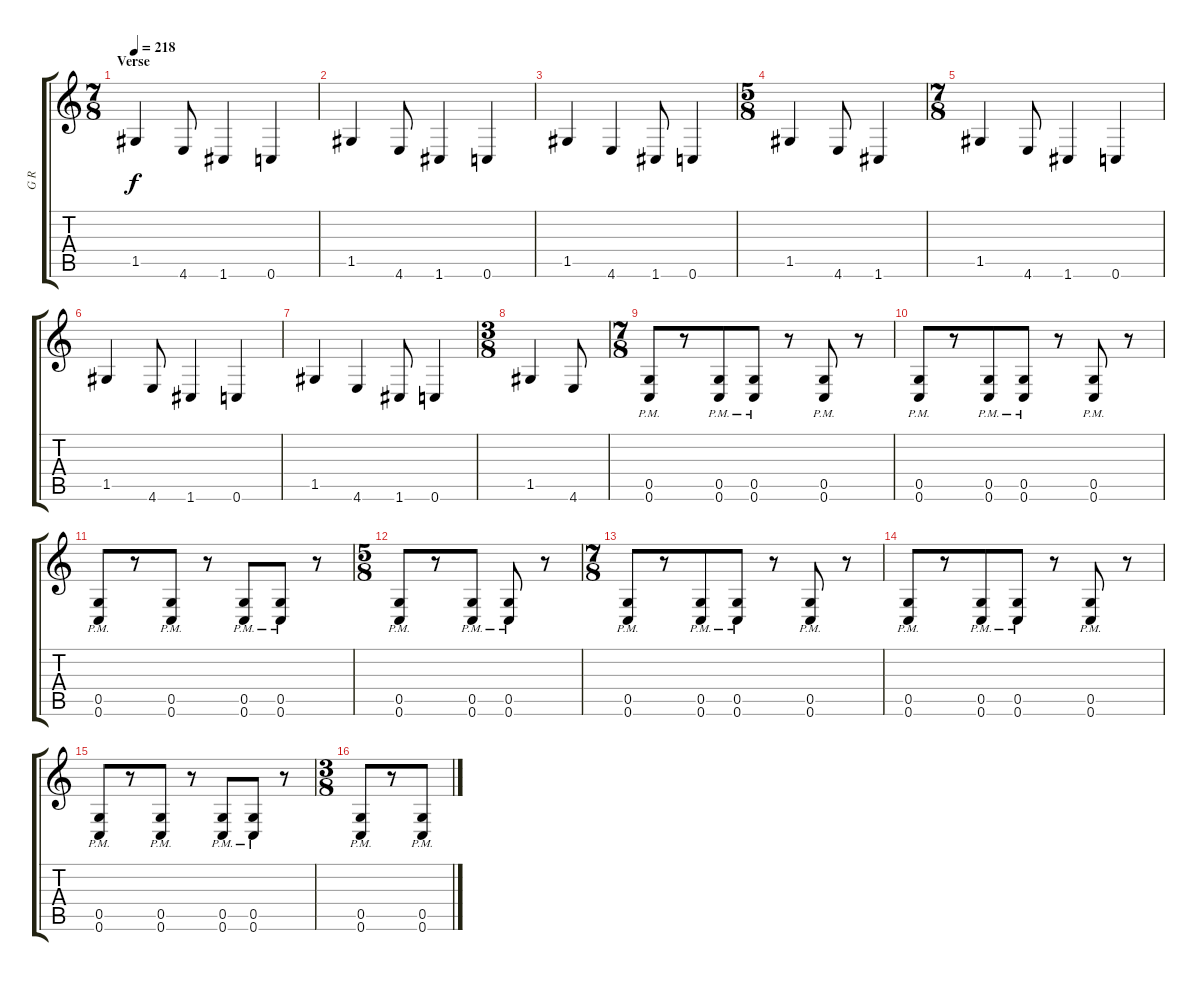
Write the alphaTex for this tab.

\track ("G R" "G R") {instrument distortionguitar}
\staff {score tabs}
\tuning (D4 A3 F3 C3 G2 C2) {hide}
\ts (7 8)
\section ("" "Verse")
\tempo 218
\clef g2
\ks c
1.5.4{dy f} 4.6.8 1.6.4 0.6.4 |
1.5.4 4.6.8 1.6.4 0.6.4 |
1.5.4 4.6.4 1.6.8 0.6.4 |
\ts (5 8)
1.5.4 4.6.8 1.6.4 |
\ts (7 8)
1.5.4 4.6.8 1.6.4 0.6.4 |
1.5.4 4.6.8 1.6.4 0.6.4 |
1.5.4 4.6.4 1.6.8 0.6.4 |
\ts (3 8)
1.5.4 4.6.8 |
\ts (7 8)
(0.5{pm} 0.6{pm}).8 r.8 (0.5{pm} 0.6{pm}).8 (0.5{pm} 0.6{pm}).8 r.8 (0.5{pm} 0.6{pm}).8 r.8 |
(0.5{pm} 0.6{pm}).8 r.8 (0.5{pm} 0.6{pm}).8 (0.5{pm} 0.6{pm}).8 r.8 (0.5{pm} 0.6{pm}).8 r.8 |
(0.5{pm} 0.6{pm}).8 r.8 (0.5{pm} 0.6{pm}).8 r.8 (0.5{pm} 0.6{pm}).8 (0.5{pm} 0.6{pm}).8 r.8 |
\ts (5 8)
(0.5{pm} 0.6{pm}).8 r.8 (0.5{pm} 0.6{pm}).8 (0.5{pm} 0.6{pm}).8 r.8 |
\ts (7 8)
(0.5{pm} 0.6{pm}).8 r.8 (0.5{pm} 0.6{pm}).8 (0.5{pm} 0.6{pm}).8 r.8 (0.5{pm} 0.6{pm}).8 r.8 |
(0.5{pm} 0.6{pm}).8 r.8 (0.5{pm} 0.6{pm}).8 (0.5{pm} 0.6{pm}).8 r.8 (0.5{pm} 0.6{pm}).8 r.8 |
(0.5{pm} 0.6{pm}).8 r.8 (0.5{pm} 0.6{pm}).8 r.8 (0.5{pm} 0.6{pm}).8 (0.5{pm} 0.6{pm}).8 r.8 |
\ts (3 8)
(0.5{pm} 0.6{pm}).8 r.8 (0.5{pm} 0.6{pm}).8
